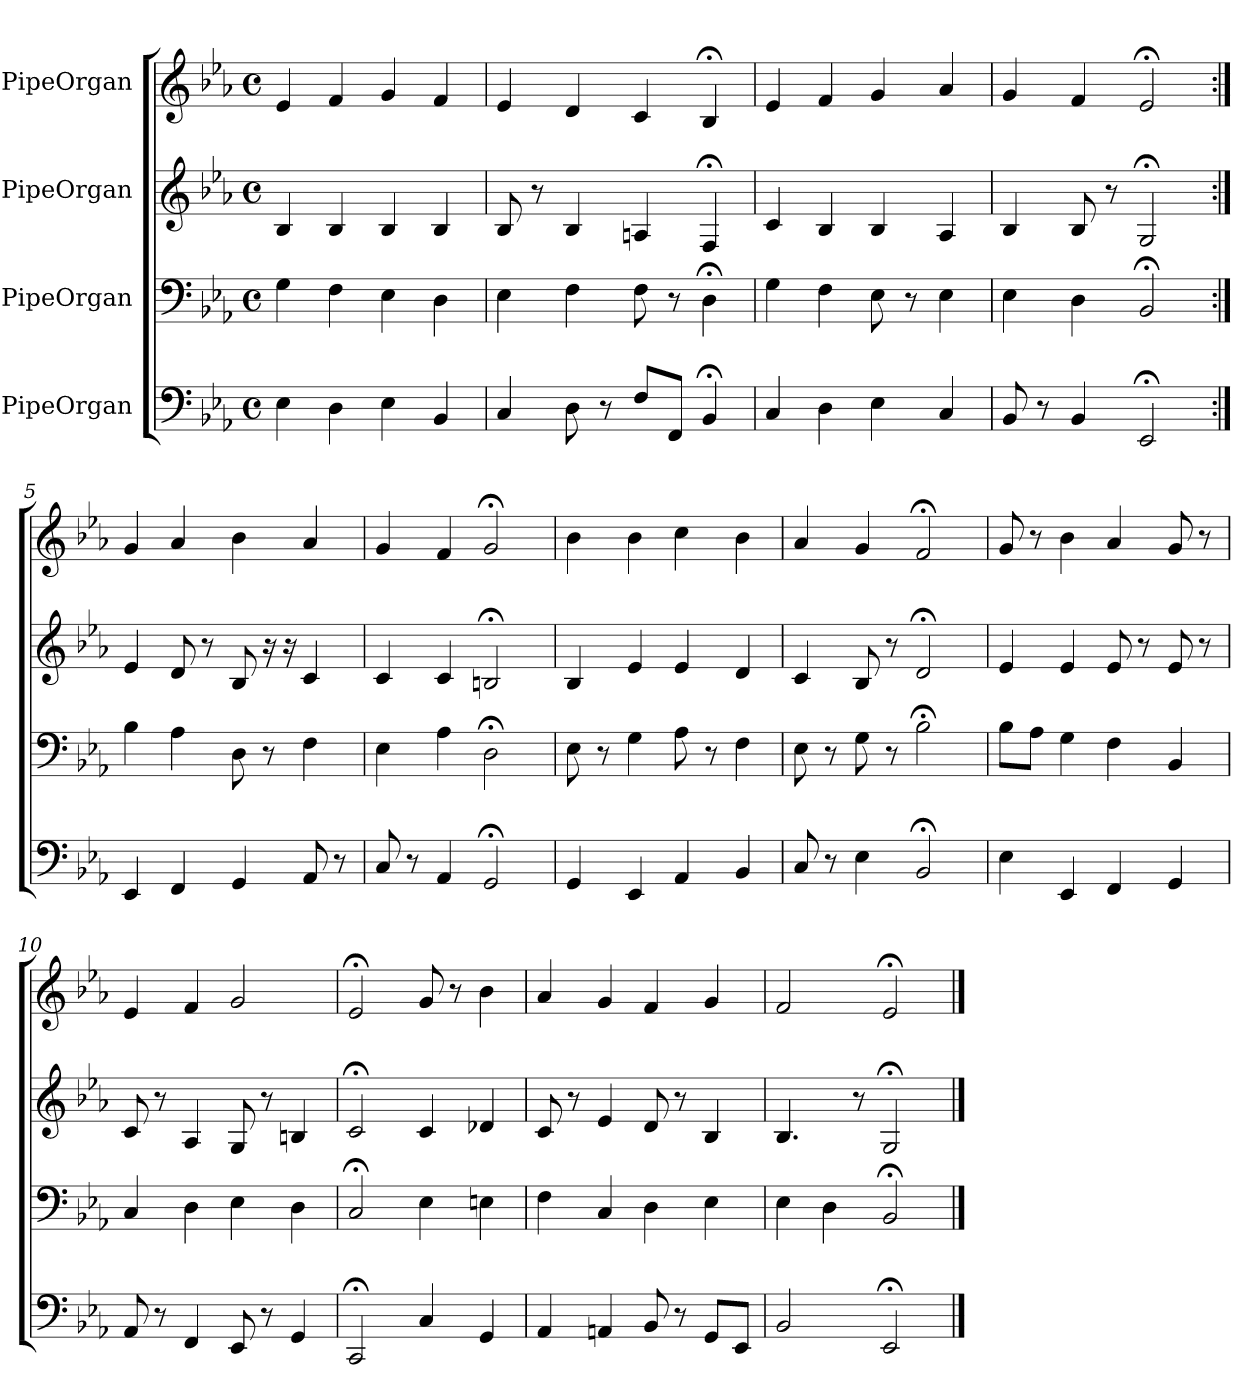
**kern	**kern	**kern	**kern
*part4	*part3	*part2	*part1
*staff4	*staff3	*staff2	*staff1
*I"PipeOrgan	*I"PipeOrgan	*I"PipeOrgan	*I"PipeOrgan
*clefF4	*clefF4	*clefG2	*clefG2
*k[b-e-a-]	*k[b-e-a-]	*k[b-e-a-]	*k[b-e-a-]
*E-:	*E-:	*E-:	*E-:
*M4/4	*M4/4	*M4/4	*M4/4
*met(c)	*met(c)	*met(c)	*met(c)
*MM60	*MM60	*MM60	*MM60
=	=	=	=
4E-	4G	4B-	4e-
4D	4F	4B-	4f
4E-	4E-	4B-	4g
4BB-	4D	4B-	4f
=2	=2	=2	=2
4C	4E-	8B-	4e-
.	.	8r	.
8D	4F	4B-	4d
8r	.	.	.
8F/L	8F	4An	4c
8FF/J	8r	.	.
4BB-;<	4D;<	4F;<	4B-;<
=3	=3	=3	=3
4C	4G	4c	4e-
4D	4F	4B-	4f
4E-	8E-	4B-	4g
.	8r	.	.
4C	4E-	4A-	4a-
=4	=4	=4	=4
8BB-	4E-	4B-	4g
8r	.	.	.
4BB-	4D	8B-	4f
.	.	8r	.
2EE-;<	2BB-;<	2G;<	2e-;<
=5:|!	=5:|!	=5:|!	=5:|!
4EE-	4B-	4e-	4g
4FF	4A-	8d	4a-
.	.	8r	.
4GG	8D	8B-	4b-
.	8r	16r	.
.	.	16r	.
8AA-	4F	4c	4a-
8r	.	.	.
=6	=6	=6	=6
8C	4E-	4c	4g
8r	.	.	.
4AA-	4A-	4c	4f
2GG;<	2D;<	2Bn;<	2g;<
=7	=7	=7	=7
4GG	8E-	4B-	4b-
.	8r	.	.
4EE-	4G	4e-	4b-
4AA-	8A-	4e-	4cc
.	8r	.	.
4BB-	4F	4d	4b-
=8	=8	=8	=8
8C	8E-	4c	4a-
8r	8r	.	.
4E-	8G	8B-	4g
.	8r	8r	.
2BB-;<	2B-;<	2d;<	2f;<
=9	=9	=9	=9
4E-	8B-\L	4e-	8g
.	8A-\J	.	8r
4EE-	4G	4e-	4b-
4FF	4F	8e-	4a-
.	.	8r	.
4GG	4BB-	8e-	8g
.	.	8r	8r
=10	=10	=10	=10
8AA-	4C	8c	4e-
8r	.	8r	.
4FF	4D	4A-	4f
8EE-	4E-	8G	2g
8r	.	8r	.
4GG	4D	4Bn	.
=11	=11	=11	=11
2CC;<	2C;<	2c;<	2e-;<
4C	4E-	4c	8g
.	.	.	8r
4GG	4En	4d-X	4b-
=12	=12	=12	=12
4AA-	4F	8c	4a-
.	.	8r	.
4AAn	4C	4e-	4g
8BB-	4D	8d	4f
8r	.	8r	.
8GG/L	4E-	4B-	4g
8EE-/J	.	.	.
=13	=13	=13	=13
2BB-	4E-	4.B-	2f
.	4D	.	.
.	.	8r	.
2EE-;<	2BB-;<	2G;<	2e-;<
==	==	==	==
*-	*-	*-	*-
